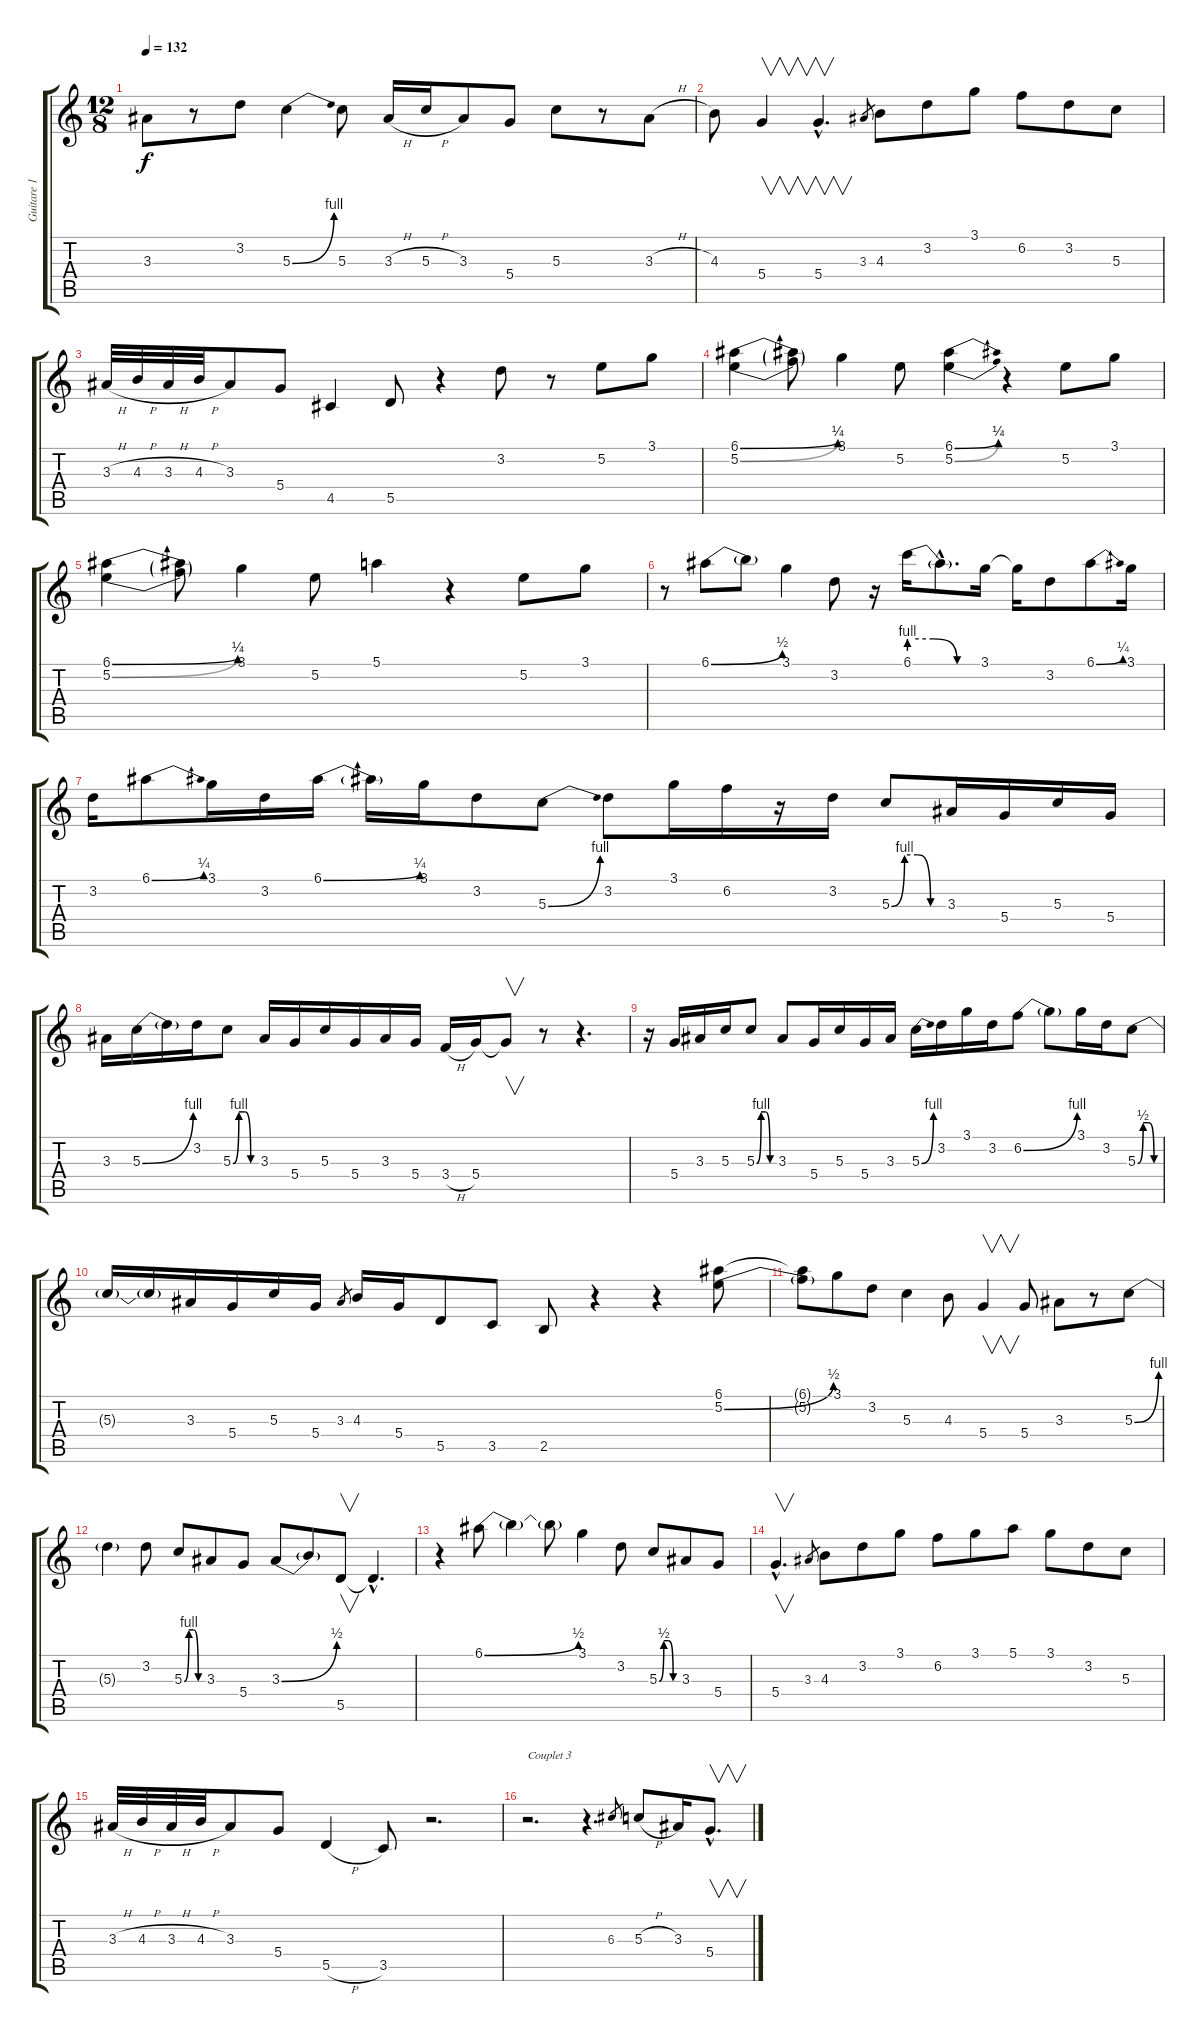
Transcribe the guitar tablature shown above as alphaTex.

\track ("Guitare 1" "Guitare 1") {instrument distortionguitar}
\staff {score tabs}
\tuning (E4 B3 G3 D3 A2 E2) {hide}
\ts (12 8)
\tempo 132
\clef g2
\ks c
3.3.8{dy f} r.8 3.2.8 5.3{be (bend 0 0 60 4)}.4 5.3.8 3.3{h}.16 5.3{h}.16 3.3.8 5.4.8 5.3.8 r.8 3.3{h}.8 |
4.3.8 5.4.4{v} 5.4{hac}.4{v d} 3.3.8{gr} 4.3.8 3.2.8 3.1.8 6.2.8 3.2.8 5.3.8 |
3.3{h}.32 4.3{h}.32 3.3{h}.32 4.3{h}.32 3.3.8 5.4.8 4.5.4 5.5.8 r.4 3.2.8 r.8 5.2.8 3.1.8 |
(6.1{be (bend 0 0 60 1)} 5.2{be (bend 0 0 60 2)}).4 (6.1{t} 5.2{t}).8 3.1.4 5.2.8 (6.1{be (bend 0 0 60 1)} 5.2{be (bend 0 0 60 2)}).4 r.4 5.2.8 3.1.8 |
(6.1{be (bend 0 0 60 1)} 5.2{be (bend 0 0 60 2)}).4 (6.1{t} 5.2{t}).8 3.1.4 5.2.8 5.1.4 r.4 5.2.8 3.1.8 |
r.8 6.1{be (bend 0 0 60 2)}.8 6.1{t}.8 3.1.4 3.2.8 r.16 6.1{be (custom 0 4 20 4 40 0 60 0)}.16 6.1{hac t}.8{d} 3.1.16 3.1{t}.16 3.2.8 6.1{be (bend 0 0 60 1)}.8 3.1.16 |
3.2.16 6.1{be (bend 0 0 60 1)}.8 3.1.16 3.2.16 6.1{be (bend 0 0 60 1)}.16 6.1{t}.16 3.1.16 3.2.8 5.3{be (bend 0 0 60 4)}.8 3.2.8 3.1.16 6.2.16 r.16 3.2.16 5.3{be (custom 0 0 15 4 30 4 45 0 60 0)}.8 3.3.16 5.4.16 5.3.16 5.4.16 |
3.3.16 5.3{be (bend 0 0 60 4)}.16 5.3{t}.16 3.2.16 5.3{be (custom 0 0 15 4 30 4 45 0 60 0)}.8 3.3.16 5.4.16 5.3.16 5.4.16 3.3.16 5.4.16 3.4{h}.16 5.4.16 5.4{t}.8{v} r.8 r.4{d} |
r.16 5.4.16 3.3.16 5.3.16 5.3{be (custom 0 0 15 4 30 4 45 0 60 0)}.8 3.3.8 5.4.16 5.3.16 5.4.16 3.3.16 5.3{be (bend 0 0 60 4)}.16 3.2.16 3.1.16 3.2.16 6.2{be (bend 0 0 60 4)}.8 6.2{t}.8 3.1.16 3.2.16 5.3{be (custom 0 0 15 2 30 2 45 0 60 0)}.8 |
5.3{t}.16 5.3{t}.16 3.3.16 5.4.16 5.3.16 5.4.16 3.3.8{gr} 4.3.16 5.4.16 5.5.8 3.5.8 2.5.8 r.4 r.4 (6.1 5.2{be (bend 0 0 60 2)}).8 |
(6.1{t} 5.2{t}).8 3.1.8 3.2.8 5.3.4 4.3.8 5.4.4{v} 5.4.8 3.3.8 r.8 5.3{be (bend 0 0 60 4)}.8 |
5.3{t}.4 3.2.8 5.3{be (custom 0 0 15 4 30 4 45 0 60 0)}.8 3.3.8 5.4.8 3.3{be (bend 0 0 60 2)}.8 3.3{t}.8 5.5.8{v} 5.5{hac t}.4{d} |
r.4 6.1{be (bend 0 0 60 2)}.8 6.1{t}.4 6.1{t}.8 3.1.4 3.2.8 5.3{be (custom 0 0 15 2 30 2 45 0 60 0)}.8 3.3.8 5.4.8 |
5.4{hac}.4{v d} 3.3.8{gr} 4.3.8 3.2.8 3.1.8 6.2.8 3.1.8 5.1.8 3.1.8 3.2.8 5.3.8 |
3.3{h}.32 4.3{h}.32 3.3{h}.32 4.3{h}.32 3.3.8 5.4.8 5.5{h}.4 3.5.8 r.2{d} |
r.2{d txt "Couplet 3"} r.4{d} 6.3.8{gr} 5.3{h}.8 3.3.16 5.4{hac}.8{v d}
